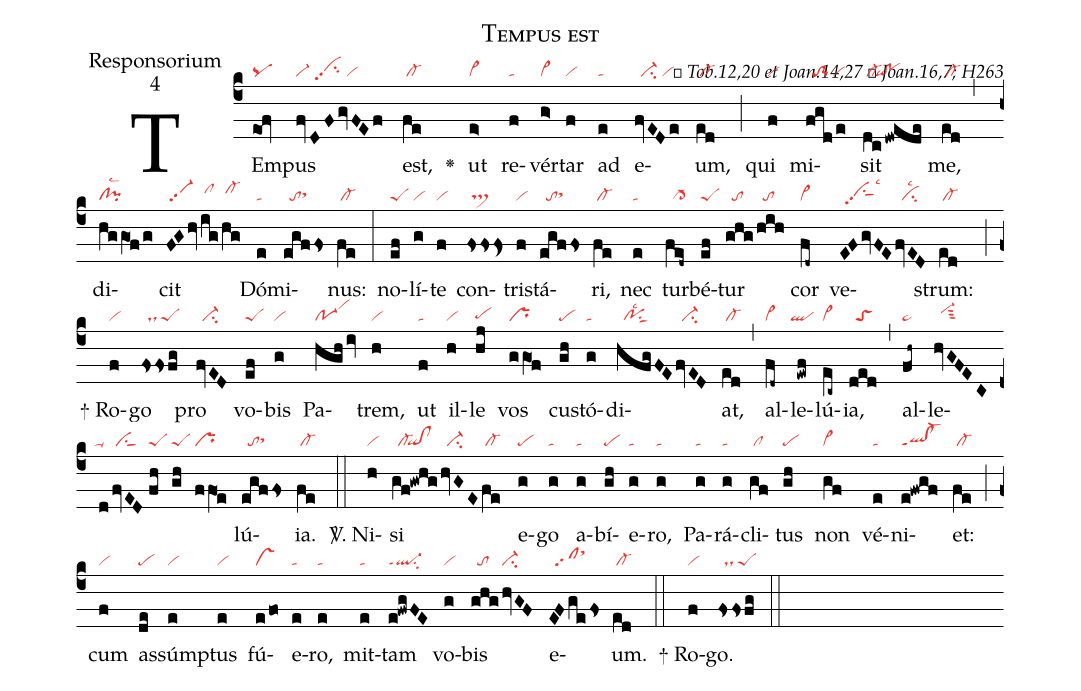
name:Tempus est;
office-part:Responsorium;
mode:4;
commentary:ꝶ Tob.12,20 et Joan.14,27 ꝟ Joan.16,7; H263;
nabc-lines:1;
%%
(c4)TEm(eof|pq)pus(fv|vi-|DFgvFEf|//vihhpp2su2/vi) est,(fe|/cl-) <v>\greheightstar</v>()
ut(e>|vi>) re(f|ta)vér(g>|vi>)tar(f|vi) ad(e|ta) e(fvEDe|//ci-/vi)um,(ed|/cl-) (;)
qui(f|vi) mi(fgd/e|//to-1/vi)sit(dcdwede|/cl-``qi!po) me,(ed|/cl-) (,)
di(hg/gO1f/g|cl!pilsc2)cit(FGhv|/vi-pp2|/ig|/clhi|/hg|/cl-hi) Dó(e|ta)mi(egffs|//tosthh)nus:(fe|/cl-) (:)
no(ef|peS)lí(g|vi)te(f|vi) con(fssfs>|//ts>)tri(f|vi)stá(egffs|//tosthh)ri,(fe|/cl-)
nec(e|ta) tur(fed~|//cl->)bé(ef|peS)tur(ghg|//to|/hih|//to)
cor(fd~|cl~) ve(EFgvFE|//vihhpp2su1sut1lsc3|fvED|//cilsc2)strum:(ed|/cl-) (;)

+
Ro(f|vi)go(fssfg|//ds/peS) pro(fvED|//ci-) vo(ef|peS)bis(g|vi) Pa(hghiv|po-1vihk)trem,(h|vi)
ut(f|ta) il(h|vi)le(hj|pehg) vos(ggO1f|pr) cu(gh|pe)stó(g|ta)di(hfgFE|//posu1sut1lsc2|fvED|//ci-)at,(ed|/cl-) (,)
al(fd~|cl~)le(ewf|``ql)lú(ec~|cl~)ia,(ded|//toS) (,)
al(fh~|pe~)le(hvGFEC|//vi-hisut3|d|`ta-|fvED|/ciS|//fh|peS|////gh|peS|////ffO1e|pr)lú(egffs|//tosthh)ia.(fe|/cl-) (::)

<sp>V/</sp>.
Ni(h|vi)si(gf!gwhg|//cl-``qi!cl|hvGE|//ci-|fe|/cl-) e(g|pe)go(g|ta) a(g|ta)bí(gh|pe)e(g|ta)ro,(g|ta)
Pa(g|ta)rá(g|ta)cli(gf|/cl)tus(gh|pe) non(gf|cl~) vé(e|ta)ni(e!fwgf|ql!cl-ppt1)et:(fe|/cl-) (;)
cum(f|vi) as(de|pe)súm(e|vi)ptus(e|vi) fú(efo|vs)e(e|ta)ro,(e|ta)
mit(e|ta)tam(e!fwgFE|ql-ppt1su2) vo(g|vi)bis(ghg|//to|hvGF|ci-) e(EFgefs|//sfsthk)um.(ed|/cl-) (::)

+ Ro(f|vi)go.(fssfg|//ds/peS) (::)
